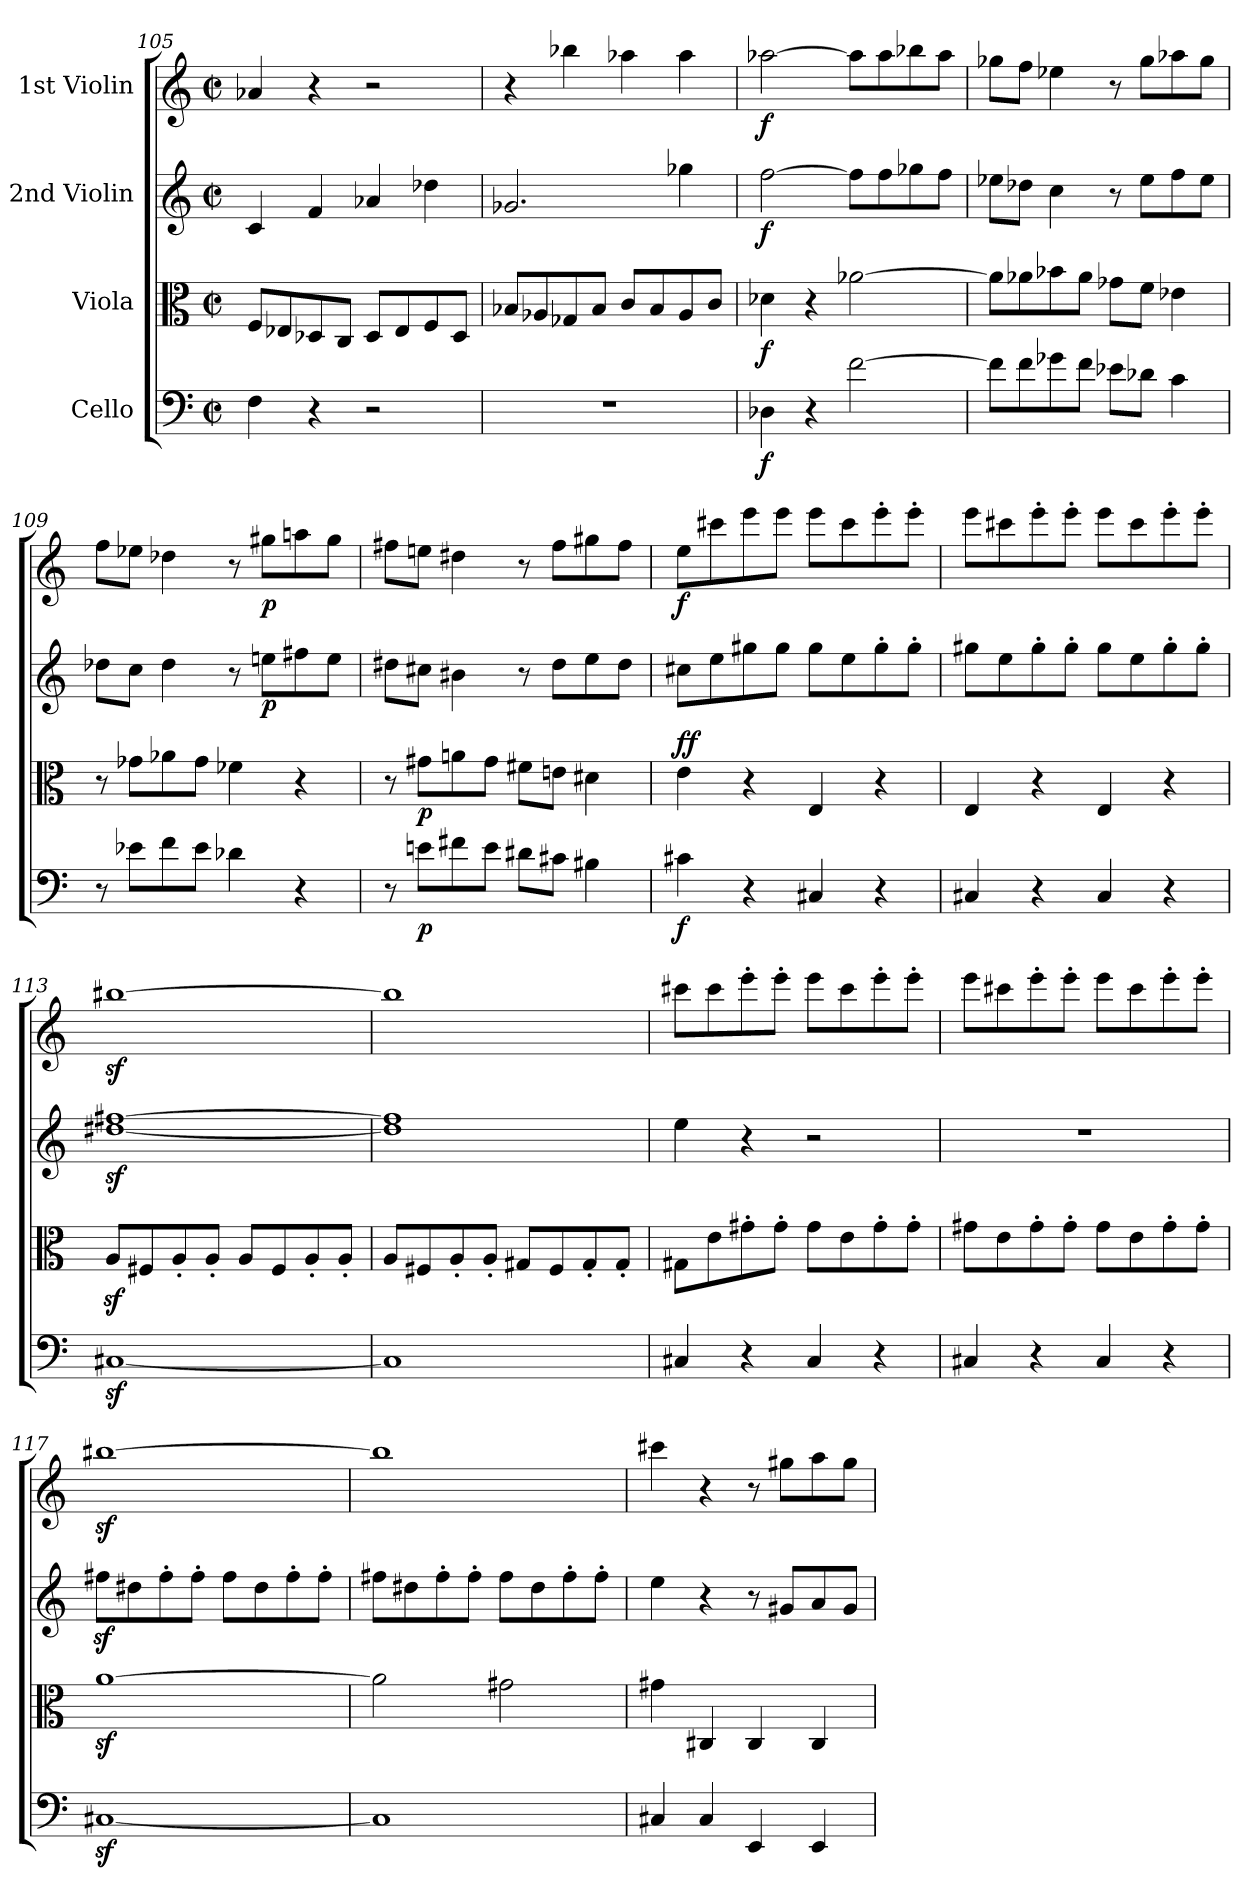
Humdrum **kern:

**kern	**dynam	**kern	**dynam	**kern	**dynam	**kern	**dynam
*part4	*part4	*part3	*part3	*part2	*part2	*part1	*part1
*staff4	*staff4	*staff3	*staff3	*staff2	*staff2	*staff1	*staff1
*I"Cello	*	*I"Viola	*	*I"2nd Violin	*	*I"1st Violin	*
*clefF4	*	*clefC3	*	*clefG2	*	*clefG2	*
*k[]	*	*k[]	*	*k[]	*	*k[]	*
*M2/2	*	*M2/2	*	*M2/2	*	*M2/2	*
*met(c|)	*	*met(c|)	*	*met(c|)	*	*met(c|)	*
=105	=105	=105	=105	=105	=105	=105	=105
4F\	.	8F/L	.	4c/	.	4a-X/	.
.	.	8E-X/	.	.	.	.	.
4r	.	8D-X/	.	4f/	.	4r	.
.	.	8C/J	.	.	.	.	.
2r	.	8D-/L	.	4a-X/	.	2r	.
.	.	8E-/	.	.	.	.	.
.	.	8F/	.	4dd-X\	.	.	.
.	.	8D-/J	.	.	.	.	.
=106	=106	=106	=106	=106	=106	=106	=106
1r	.	8B-X/L	.	2.g-X/	.	4r	.
.	.	8A-X/	.	.	.	.	.
.	.	8G-X/	.	.	.	4bb-X\	.
.	.	8B-/J	.	.	.	.	.
.	.	8c/L	.	.	.	4aa-X\	.
.	.	8B-/	.	.	.	.	.
.	.	8A-/	.	4gg-X\	.	4aa-\	.
.	.	8c/J	.	.	.	.	.
=107	=107	=107	=107	=107	=107	=107	=107
!	!LO:DY:b	!	!LO:DY:b	!	!LO:DY:b	!	!LO:DY:b
4D-X\	f	4d-X\	f	[2ff\	f	[2aa-X\	f
4r	.	4r	.	.	.	.	.
[2f\	.	[2a-X\	.	8ff\L]	.	8aa-\L]	.
.	.	.	.	8ff\	.	8aa-\	.
.	.	.	.	8gg-X\	.	8bb-X\	.
.	.	.	.	8ff\J	.	8aa-\J	.
=108	=108	=108	=108	=108	=108	=108	=108
8f\L]	.	8a-\L]	.	8ee-X\L	.	8gg-X\L	.
8f\	.	8a-X\	.	8dd-X\J	.	8ff\J	.
8g-X\	.	8b-X\	.	4cc\	.	4ee-X\	.
8f\J	.	8a-\J	.	.	.	.	.
8e-X\L	.	8g-X\L	.	8r	.	8r	.
8d-X\J	.	8f\J	.	8ee-\L	.	8gg-\L	.
4c\	.	4e-X\	.	8ff\	.	8aa-X\	.
.	.	.	.	8ee-\J	.	8gg-\J	.
=109	=109	=109	=109	=109	=109	=109	=109
8r	.	8r	.	8dd-X\L	.	8ff\L	.
8e-X\L	.	8g-X\L	.	8cc\J	.	8ee-X\J	.
8f\	.	8a-X\	.	4dd-\	.	4dd-X\	.
8e-\J	.	8g-\J	.	.	.	.	.
4d-X\	.	4f-X\	.	8r	.	8r	.
!	!	!	!	!	!LO:DY:b	!	!LO:DY:b
.	.	.	.	8een\L	p	8gg#X\L	p
4r	.	4r	.	8ff#X\	.	8aan\	.
.	.	.	.	8ee\J	.	8gg#\J	.
=110	=110	=110	=110	=110	=110	=110	=110
8r	.	8r	.	8dd#X\L	.	8ff#X\L	.
!	!LO:DY:b	!	!LO:DY:b	!	!	!	!
8en\L	p	8g#X\L	p	8cc#X\J	.	8een\J	.
8f#X\	.	8an\	.	4b#X\	.	4dd#X\	.
8e\J	.	8g#\J	.	.	.	.	.
8d#X\L	.	8f#X\L	.	8r	.	8r	.
8c#X\J	.	8en\J	.	8dd#\L	.	8ff#\L	.
4B#X\	.	4d#X\	.	8ee\	.	8gg#X\	.
.	.	.	.	8dd#\J	.	8ff#\J	.
=111	=111	=111	=111	=111	=111	=111	=111
!	!LO:DY:b	!	!LO:DY:b	!	!	!	!
!	!	!	!LO:DY:n=1:a	!	!	!	!LO:DY:b
4c#X\	f	4e\	f f	8cc#X\L	.	8ee\L	f
.	.	.	.	8ee\	.	8ccc#X\	.
4r	.	4r	.	8gg#X\	.	8eee\	.
.	.	.	.	8gg#\J	.	8eee\J	.
4C#X/	.	4E/	.	8gg#\L	.	8eee\L	.
.	.	.	.	8ee\	.	8ccc#\	.
4r	.	4r	.	8gg#'\	.	8eee'\	.
.	.	.	.	8gg#'\J	.	8eee'\J	.
=112	=112	=112	=112	=112	=112	=112	=112
4C#X/	.	4E/	.	8gg#X\L	.	8eee\L	.
.	.	.	.	8ee\	.	8ccc#X\	.
4r	.	4r	.	8gg#'\	.	8eee'\	.
.	.	.	.	8gg#'\J	.	8eee'\J	.
4C#/	.	4E/	.	8gg#\L	.	8eee\L	.
.	.	.	.	8ee\	.	8ccc#\	.
4r	.	4r	.	8gg#'\	.	8eee'\	.
.	.	.	.	8gg#'\J	.	8eee'\J	.
=113	=113	=113	=113	=113	=113	=113	=113
[1C#Xz<	.	8Az</L	.	[1dd#Xz< [1ff#Xz<	.	[1bb#Xz<	.
.	.	8F#X/	.	.	.	.	.
.	.	8A'/	.	.	.	.	.
.	.	8A'/J	.	.	.	.	.
.	.	8A/L	.	.	.	.	.
.	.	8F#/	.	.	.	.	.
.	.	8A'/	.	.	.	.	.
.	.	8A'/J	.	.	.	.	.
=114	=114	=114	=114	=114	=114	=114	=114
1C#]	.	8A/L	.	1dd#] 1ff#]	.	1bb#]	.
.	.	8F#X/	.	.	.	.	.
.	.	8A'/	.	.	.	.	.
.	.	8A'/J	.	.	.	.	.
.	.	8G#X/L	.	.	.	.	.
.	.	8F#/	.	.	.	.	.
.	.	8G#'/	.	.	.	.	.
.	.	8G#'/J	.	.	.	.	.
=115	=115	=115	=115	=115	=115	=115	=115
4C#X/	.	8G#X\L	.	4ee\	.	8ccc#X\L	.
.	.	8e\	.	.	.	8ccc#\	.
4r	.	8g#X'\	.	4r	.	8eee'\	.
.	.	8g#'\J	.	.	.	8eee'\J	.
4C#/	.	8g#\L	.	2r	.	8eee\L	.
.	.	8e\	.	.	.	8ccc#\	.
4r	.	8g#'\	.	.	.	8eee'\	.
.	.	8g#'\J	.	.	.	8eee'\J	.
=116	=116	=116	=116	=116	=116	=116	=116
4C#X/	.	8g#X\L	.	1r	.	8eee\L	.
.	.	8e\	.	.	.	8ccc#X\	.
4r	.	8g#'\	.	.	.	8eee'\	.
.	.	8g#'\J	.	.	.	8eee'\J	.
4C#/	.	8g#\L	.	.	.	8eee\L	.
.	.	8e\	.	.	.	8ccc#\	.
4r	.	8g#'\	.	.	.	8eee'\	.
.	.	8g#'\J	.	.	.	8eee'\J	.
=117	=117	=117	=117	=117	=117	=117	=117
[1C#Xz<	.	[1az<	.	8ff#Xz<\L	.	[1bb#Xz<	.
.	.	.	.	8dd#X\	.	.	.
.	.	.	.	8ff#'\	.	.	.
.	.	.	.	8ff#'\J	.	.	.
.	.	.	.	8ff#\L	.	.	.
.	.	.	.	8dd#\	.	.	.
.	.	.	.	8ff#'\	.	.	.
.	.	.	.	8ff#'\J	.	.	.
=118	=118	=118	=118	=118	=118	=118	=118
1C#]	.	2a\]	.	8ff#X\L	.	1bb#]	.
.	.	.	.	8dd#X\	.	.	.
.	.	.	.	8ff#'\	.	.	.
.	.	.	.	8ff#'\J	.	.	.
.	.	2g#X\	.	8ff#\L	.	.	.
.	.	.	.	8dd#\	.	.	.
.	.	.	.	8ff#'\	.	.	.
.	.	.	.	8ff#'\J	.	.	.
=119	=119	=119	=119	=119	=119	=119	=119
4C#X/	.	4g#X\	.	4ee\	.	4ccc#X\	.
4C#/	.	4C#X/	.	4r	.	4r	.
4EE/	.	4C#/	.	8r	.	8r	.
.	.	.	.	8g#X/L	.	8gg#X\L	.
4EE/	.	4C#/	.	8a/	.	8aa\	.
.	.	.	.	8g#/J	.	8gg#\J	.
=	=	=	=	=	=	=	=
*-	*-	*-	*-	*-	*-	*-	*-
